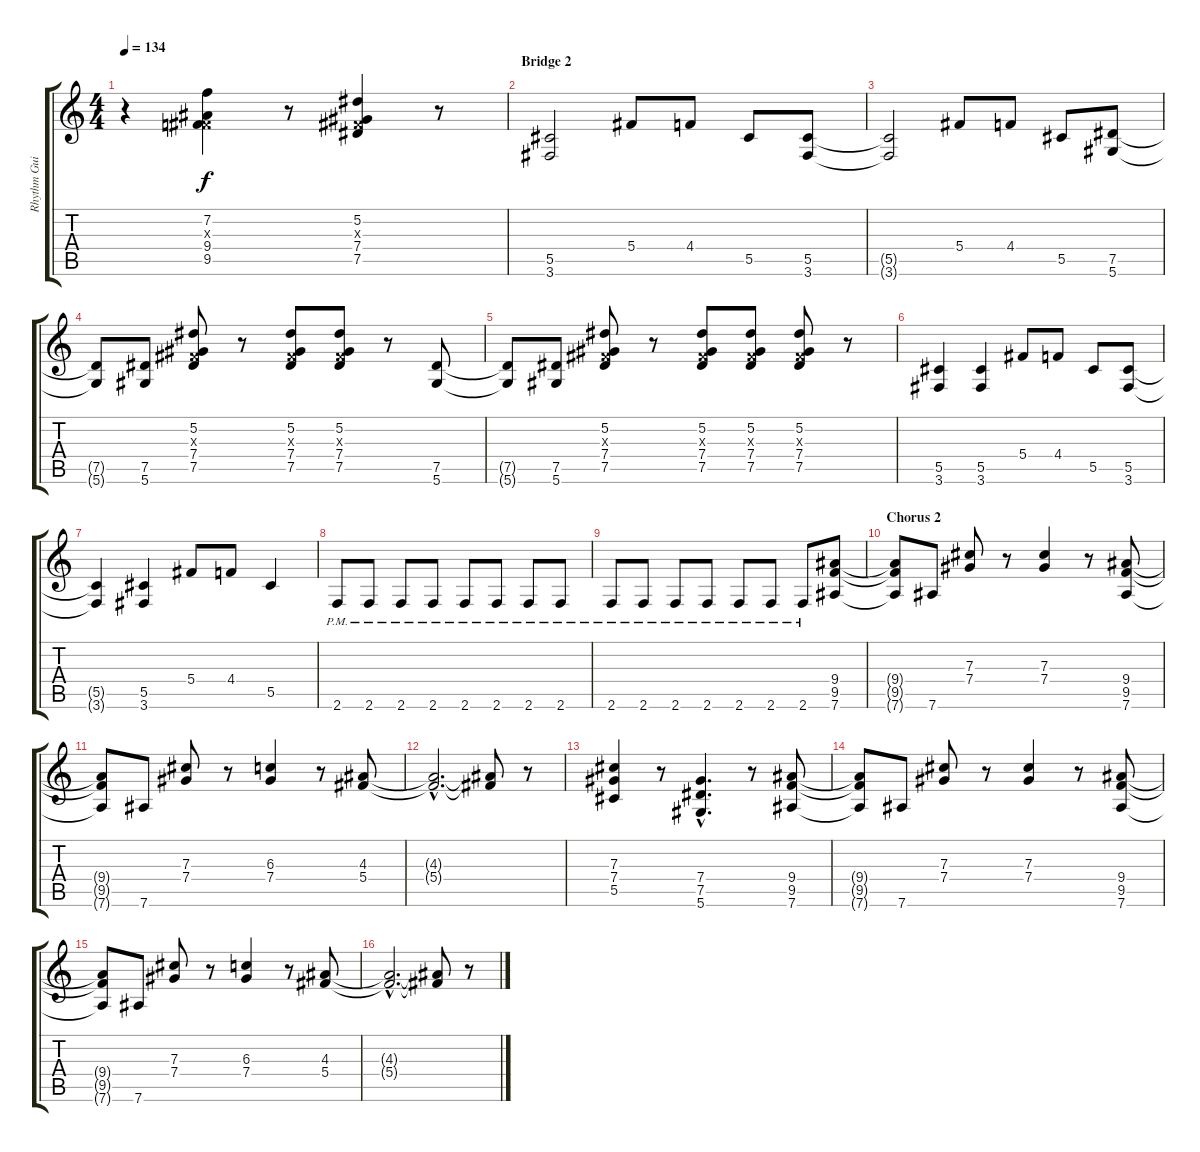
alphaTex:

\track ("Rhythm Guitar" "Rhythm Gui") {instrument distortionguitar}
\staff {score tabs}
\tuning (Eb4 Bb3 Gb3 Db3 Ab2 Eb2) {hide}
\ts (4 4)
\tempo 134
\clef g2
\ks c
r.4{dy f} (7.2 0.3{x} 9.4 9.5).4 r.8 (5.2 0.3{x} 7.4 7.5).4 r.8 |
\section ("" "Bridge 2")
(5.5 3.6).2 5.4.8 4.4.8 5.5.8 (5.5 3.6).8 |
(5.5{t} 3.6{t}).2 5.4.8 4.4.8 5.5.8 (7.5 5.6).8 |
(7.5{t} 5.6{t}).8 (7.5 5.6).8 (5.2 0.3{x} 7.4 7.5).8 r.8 (5.2 0.3{x} 7.4 7.5).8 (5.2 0.3{x} 7.4 7.5).8 r.8 (7.5 5.6).8 |
(7.5{t} 5.6{t}).8 (7.5 5.6).8 (5.2 0.3{x} 7.4 7.5).8 r.8 (5.2 0.3{x} 7.4 7.5).8 (5.2 0.3{x} 7.4 7.5).8 (5.2 0.3{x} 7.4 7.5).8 r.8 |
(5.5 3.6).4 (5.5 3.6).4 5.4.8 4.4.8 5.5.8 (5.5 3.6).8 |
(5.5{t} 3.6{t}).4 (5.5 3.6).4 5.4.8 4.4.8 5.5.4 |
2.6{pm}.8 2.6{pm}.8 2.6{pm}.8 2.6{pm}.8 2.6{pm}.8 2.6{pm}.8 2.6{pm}.8 2.6{pm}.8 |
2.6{pm}.8 2.6{pm}.8 2.6{pm}.8 2.6{pm}.8 2.6{pm}.8 2.6{pm}.8 2.6{pm}.8 (9.4 9.5 7.6).8 |
\section ("" "Chorus 2")
(9.4{t} 9.5{t} 7.6{t}).8 7.6.8 (7.3 7.4).8 r.8 (7.3 7.4).4 r.8 (9.4 9.5 7.6).8 |
(9.4{t} 9.5{t} 7.6{t}).8 7.6.8 (7.3 7.4).8 r.8 (6.3 7.4).4 r.8 (4.3 5.4).8 |
(4.3{hac t} 5.4{hac t}).2{d} (4.3{t} 5.4{t}).8 r.8 |
(7.3 7.4 5.5).4 r.8 (7.4{hac} 7.5{hac} 5.6{hac}).4{d} r.8 (9.4 9.5 7.6).8 |
(9.4{t} 9.5{t} 7.6{t}).8 7.6.8 (7.3 7.4).8 r.8 (7.3 7.4).4 r.8 (9.4 9.5 7.6).8 |
(9.4{t} 9.5{t} 7.6{t}).8 7.6.8 (7.3 7.4).8 r.8 (6.3 7.4).4 r.8 (4.3 5.4).8 |
(4.3{hac t} 5.4{hac t}).2{d} (4.3{t} 5.4{t}).8 r.8
